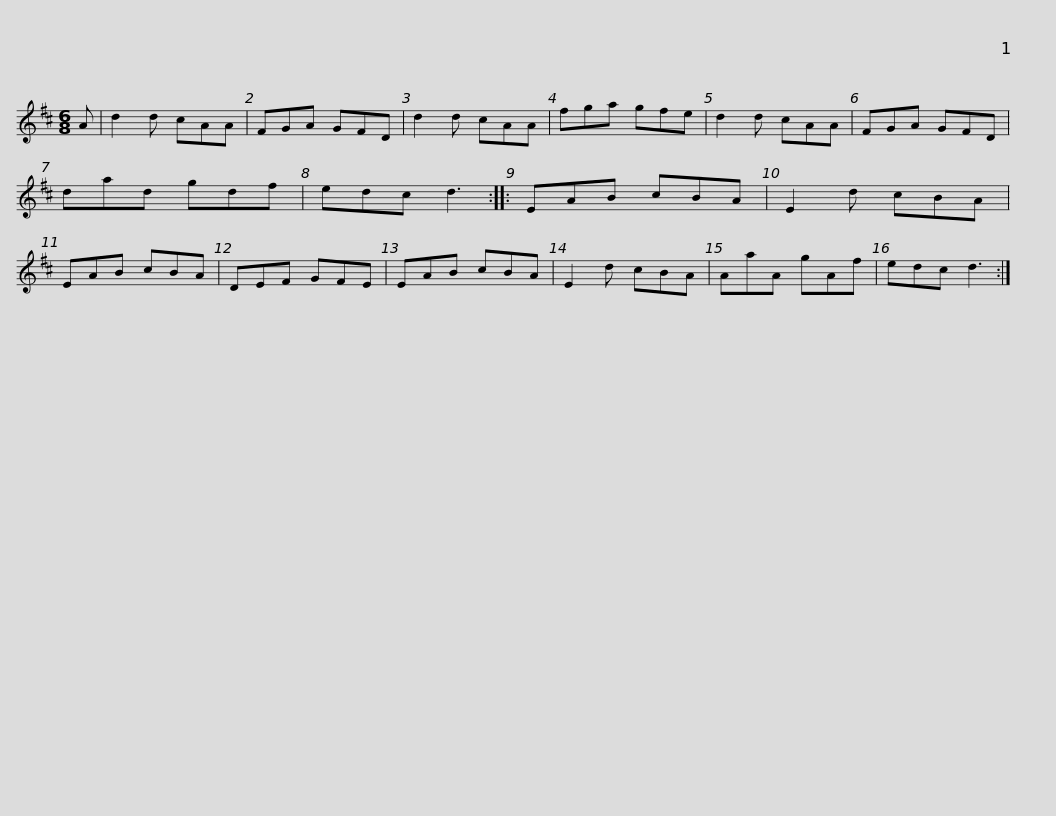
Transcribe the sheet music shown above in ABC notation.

X:1
L:1/8
M:6/8
I:linebreak $
K:D
V:1 treble
V:1
 A | d2 d cAA | FGA GFD | d2 d cAA | fga gfe | %5
 d2 d cAA | FGA GFD | dad gdf |$ edc d3 :: EAB cBA | %10
 E2 d cBA | EAB cBA | DEF GFE | EAB cBA | E2 d cBA | %15
 AaA gAf |$ edc d3 :| %17
